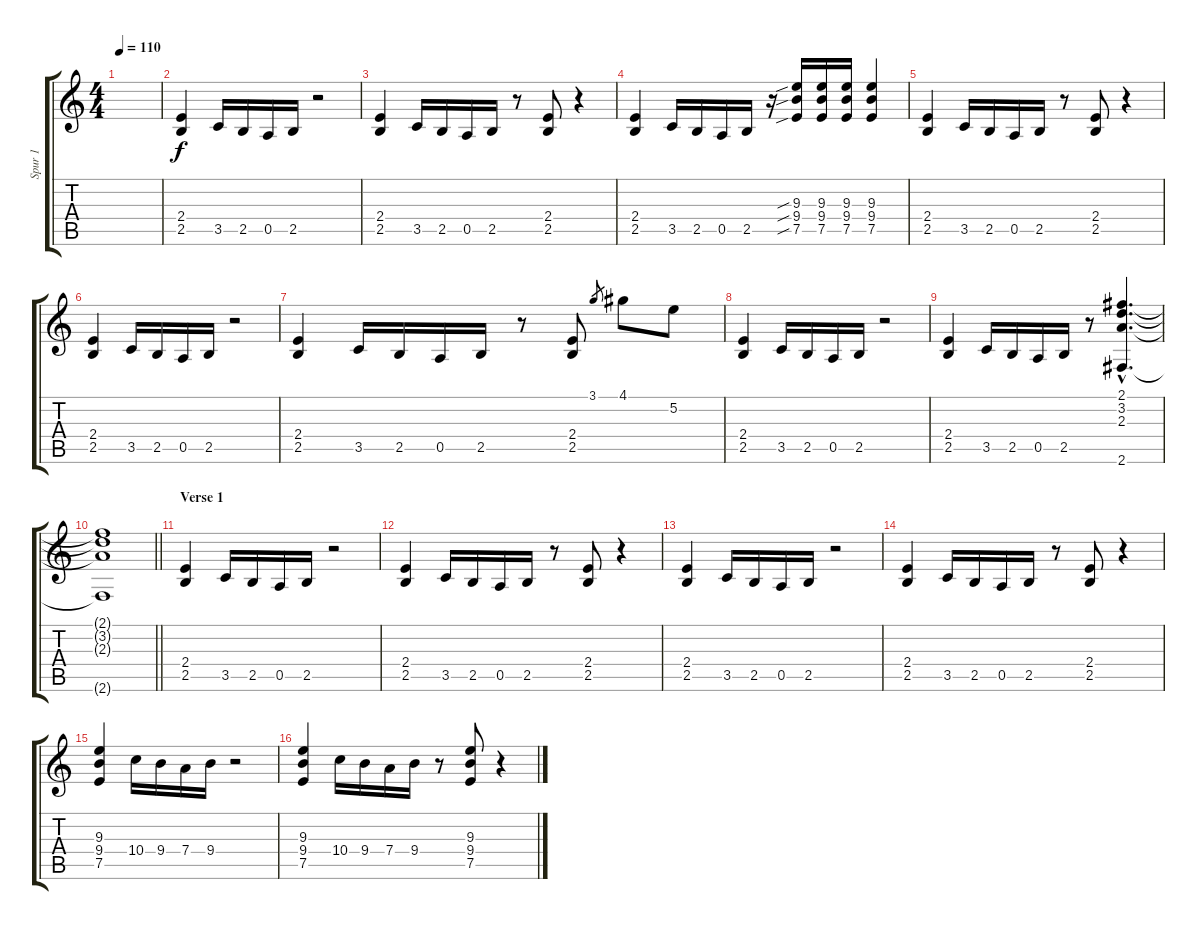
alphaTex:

\track ("Spur 1" "Spur 1") {instrument overdrivenguitar}
\staff {score tabs}
\tuning (E4 B3 G3 D3 A2 E2) {hide}
\ts (4 4)
\tempo 110
\clef g2
\ks c
|
(2.4 2.5).4 3.5.16 2.5.16 0.5.16 2.5.16 r.2 |
(2.4 2.5).4 3.5.16 2.5.16 0.5.16 2.5.16 r.8 (2.4 2.5).8 r.4 |
(2.4 2.5).4 3.5.16 2.5.16 0.5.16 2.5.16 r.16 (9.3{sib} 9.4{sib} 7.5{sib}).16 (9.3 9.4 7.5).16 (9.3 9.4 7.5).16 (9.3 9.4 7.5).4 |
(2.4 2.5).4 3.5.16 2.5.16 0.5.16 2.5.16 r.8 (2.4 2.5).8 r.4 |
(2.4 2.5).4 3.5.16 2.5.16 0.5.16 2.5.16 r.2 |
(2.4 2.5).4 3.5.16 2.5.16 0.5.16 2.5.16 r.8 (2.4 2.5).8 3.1.8{gr} 4.1.8 5.2.8 |
(2.4 2.5).4 3.5.16 2.5.16 0.5.16 2.5.16 r.2 |
(2.4 2.5).4 3.5.16 2.5.16 0.5.16 2.5.16 r.8 (2.1{hac} 3.2{hac} 2.3{hac} 2.6{hac}).4{d} |
\barLineRight lightlight
(2.1{t} 3.2{t} 2.3{t} 2.6{t}).1 |
\section ("" "Verse 1")
(2.4 2.5).4 3.5.16 2.5.16 0.5.16 2.5.16 r.2 |
(2.4 2.5).4 3.5.16 2.5.16 0.5.16 2.5.16 r.8 (2.4 2.5).8 r.4 |
(2.4 2.5).4 3.5.16 2.5.16 0.5.16 2.5.16 r.2 |
(2.4 2.5).4 3.5.16 2.5.16 0.5.16 2.5.16 r.8 (2.4 2.5).8 r.4 |
(9.3 9.4 7.5).4 10.4.16 9.4.16 7.4.16 9.4.16 r.2 |
(9.3 9.4 7.5).4 10.4.16 9.4.16 7.4.16 9.4.16 r.8 (9.3 9.4 7.5).8 r.4
